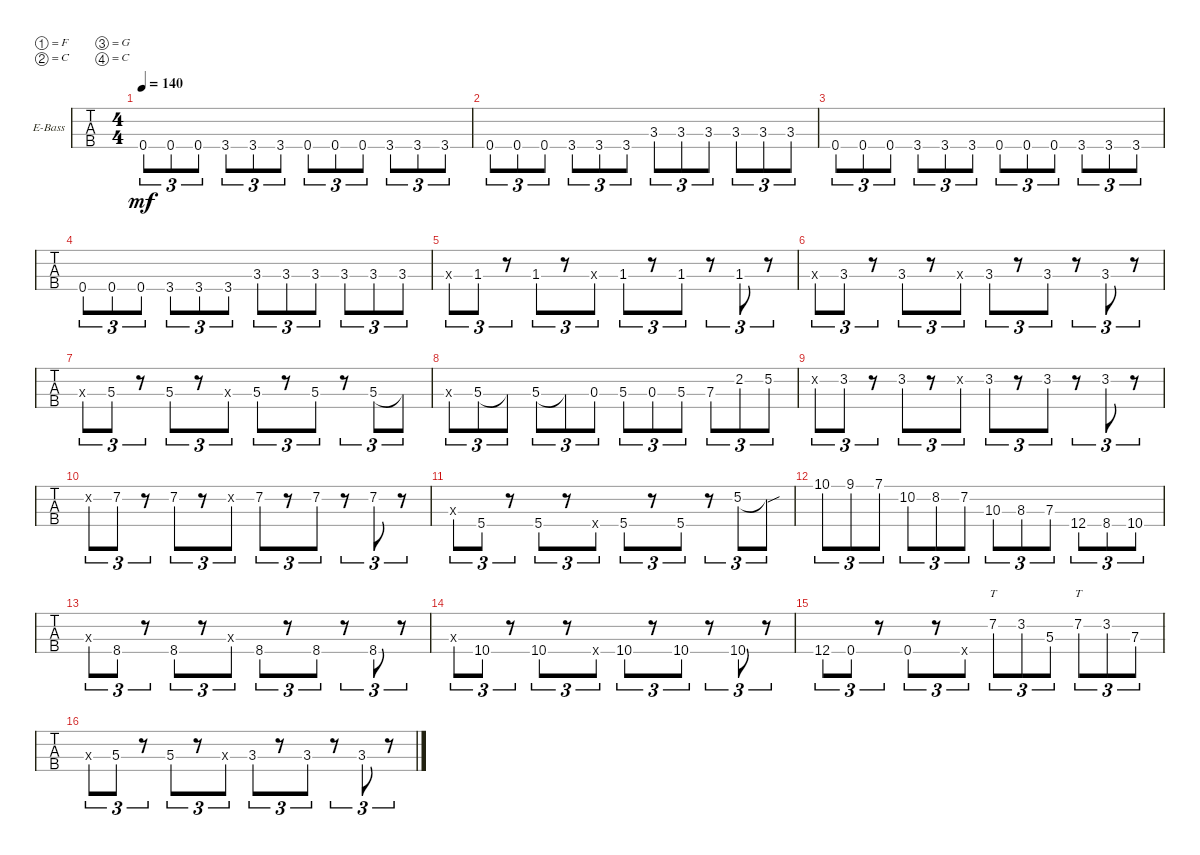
\defaultSystemsLayout 4
\bracketExtendMode groupsimilarinstruments
\firstSystemTrackNameOrientation horizontal
\otherSystemsTrackNameOrientation horizontal
\track ("Electric Bass" "E-Bass") {instrument electricbassfinger}
\staff {tabs}
\tuning (F2 C2 G1 C1)
\ts (4 4)
\tempo 140
\clef f4
\ks c
0.4.8{tu (3 2) dy mf} 0.4.8{tu (3 2)} 0.4.8{tu (3 2)} 3.4.8{tu (3 2)} 3.4.8{tu (3 2)} 3.4.8{tu (3 2)} 0.4.8{tu (3 2)} 0.4.8{tu (3 2)} 0.4.8{tu (3 2)} 3.4.8{tu (3 2)} 3.4.8{tu (3 2)} 3.4.8{tu (3 2)} |
0.4.8{tu (3 2)} 0.4.8{tu (3 2)} 0.4.8{tu (3 2)} 3.4.8{tu (3 2)} 3.4.8{tu (3 2)} 3.4.8{tu (3 2)} 3.3.8{tu (3 2)} 3.3.8{tu (3 2)} 3.3.8{tu (3 2)} 3.3.8{tu (3 2)} 3.3.8{tu (3 2)} 3.3.8{tu (3 2)} |
0.4.8{tu (3 2)} 0.4.8{tu (3 2)} 0.4.8{tu (3 2)} 3.4.8{tu (3 2)} 3.4.8{tu (3 2)} 3.4.8{tu (3 2)} 0.4.8{tu (3 2)} 0.4.8{tu (3 2)} 0.4.8{tu (3 2)} 3.4.8{tu (3 2)} 3.4.8{tu (3 2)} 3.4.8{tu (3 2)} |
0.4.8{tu (3 2)} 0.4.8{tu (3 2)} 0.4.8{tu (3 2)} 3.4.8{tu (3 2)} 3.4.8{tu (3 2)} 3.4.8{tu (3 2)} 3.3.8{tu (3 2)} 3.3.8{tu (3 2)} 3.3.8{tu (3 2)} 3.3.8{tu (3 2)} 3.3.8{tu (3 2)} 3.3.8{tu (3 2)} |
5.3{x}.8{tu (3 2)} 1.3.8{tu (3 2)} r.8{tu (3 2)} 1.3.8{tu (3 2)} r.8{tu (3 2)} 8.3{x}.8{tu (3 2)} 1.3.8{tu (3 2)} r.8{tu (3 2)} 1.3.8{tu (3 2)} r.8{tu (3 2)} 1.3.8{tu (3 2)} r.8{tu (3 2)} |
0.3{x}.8{tu (3 2)} 3.3.8{tu (3 2)} r.8{tu (3 2)} 3.3.8{tu (3 2)} r.8{tu (3 2)} 0.3{x}.8{tu (3 2)} 3.3.8{tu (3 2)} r.8{tu (3 2)} 3.3.8{tu (3 2)} r.8{tu (3 2)} 3.3.8{tu (3 2)} r.8{tu (3 2)} |
0.3{x}.8{tu (3 2)} 5.3.8{tu (3 2)} r.8{tu (3 2)} 5.3.8{tu (3 2)} r.8{tu (3 2)} 0.3{x}.8{tu (3 2)} 5.3.8{tu (3 2)} r.8{tu (3 2)} 5.3.8{tu (3 2)} r.8{tu (3 2)} 5.3.8{tu (3 2)} 5.3{t}.8{tu (3 2)} |
0.3{x}.8{tu (3 2)} 5.3.8{tu (3 2)} 5.3{t}.8{tu (3 2)} 5.3.8{tu (3 2)} 5.3{t}.8{tu (3 2)} 0.3.8{tu (3 2)} 5.3.8{tu (3 2)} 0.3.8{tu (3 2)} 5.3.8{tu (3 2)} 7.3.8{tu (3 2)} 2.2.8{tu (3 2)} 5.2.8{tu (3 2)} |
3.2{x}.8{tu (3 2)} 3.2.8{tu (3 2)} r.8{tu (3 2)} 3.2.8{tu (3 2)} r.8{tu (3 2)} 0.2{x}.8{tu (3 2)} 3.2.8{tu (3 2)} r.8{tu (3 2)} 3.2.8{tu (3 2)} r.8{tu (3 2)} 3.2.8{tu (3 2)} r.8{tu (3 2)} |
5.2{x}.8{tu (3 2)} 7.2.8{tu (3 2)} r.8{tu (3 2)} 7.2.8{tu (3 2)} r.8{tu (3 2)} 0.2{x}.8{tu (3 2)} 7.2.8{tu (3 2)} r.8{tu (3 2)} 7.2.8{tu (3 2)} r.8{tu (3 2)} 7.2.8{tu (3 2)} r.8{tu (3 2)} |
0.3{x}.8{tu (3 2)} 5.4.8{tu (3 2)} r.8{tu (3 2)} 5.4.8{tu (3 2)} r.8{tu (3 2)} 0.4{x}.8{tu (3 2)} 5.4.8{tu (3 2)} r.8{tu (3 2)} 5.4.8{tu (3 2)} r.8{tu (3 2)} 5.2.8{tu (3 2)} 5.2{sou t}.8{tu (3 2)} |
10.1.8{tu (3 2)} 9.1.8{tu (3 2)} 7.1.8{tu (3 2)} 10.2.8{tu (3 2)} 8.2.8{tu (3 2)} 7.2.8{tu (3 2)} 10.3.8{tu (3 2)} 8.3.8{tu (3 2)} 7.3.8{tu (3 2)} 12.4.8{tu (3 2)} 8.4.8{tu (3 2)} 10.4.8{tu (3 2)} |
0.3{x}.8{tu (3 2)} 8.4.8{tu (3 2)} r.8{tu (3 2)} 8.4.8{tu (3 2)} r.8{tu (3 2)} 1.3{x}.8{tu (3 2)} 8.4.8{tu (3 2)} r.8{tu (3 2)} 8.4.8{tu (3 2)} r.8{tu (3 2)} 8.4.8{tu (3 2)} r.8{tu (3 2)} |
0.3{x}.8{tu (3 2)} 10.4.8{tu (3 2)} r.8{tu (3 2)} 10.4.8{tu (3 2)} r.8{tu (3 2)} 1.4{x}.8{tu (3 2)} 10.4.8{tu (3 2)} r.8{tu (3 2)} 10.4.8{tu (3 2)} r.8{tu (3 2)} 10.4.8{tu (3 2)} r.8{tu (3 2)} |
12.4.8{tu (3 2)} 0.4.8{tu (3 2)} r.8{tu (3 2)} 0.4.8{tu (3 2)} r.8{tu (3 2)} 0.4{x}.8{tu (3 2)} 7.2.8{tt tu (3 2)} 3.2.8{tu (3 2)} 5.3.8{tu (3 2)} 7.2.8{tt tu (3 2)} 3.2.8{tu (3 2)} 7.3.8{tu (3 2)} |
0.3{x}.8{tu (3 2)} 5.3.8{tu (3 2)} r.8{tu (3 2)} 5.3.8{tu (3 2)} r.8{tu (3 2)} 0.3{x}.8{tu (3 2)} 3.3.8{tu (3 2)} r.8{tu (3 2)} 3.3.8{tu (3 2)} r.8{tu (3 2)} 3.3.8{tu (3 2)} r.8{tu (3 2)}
